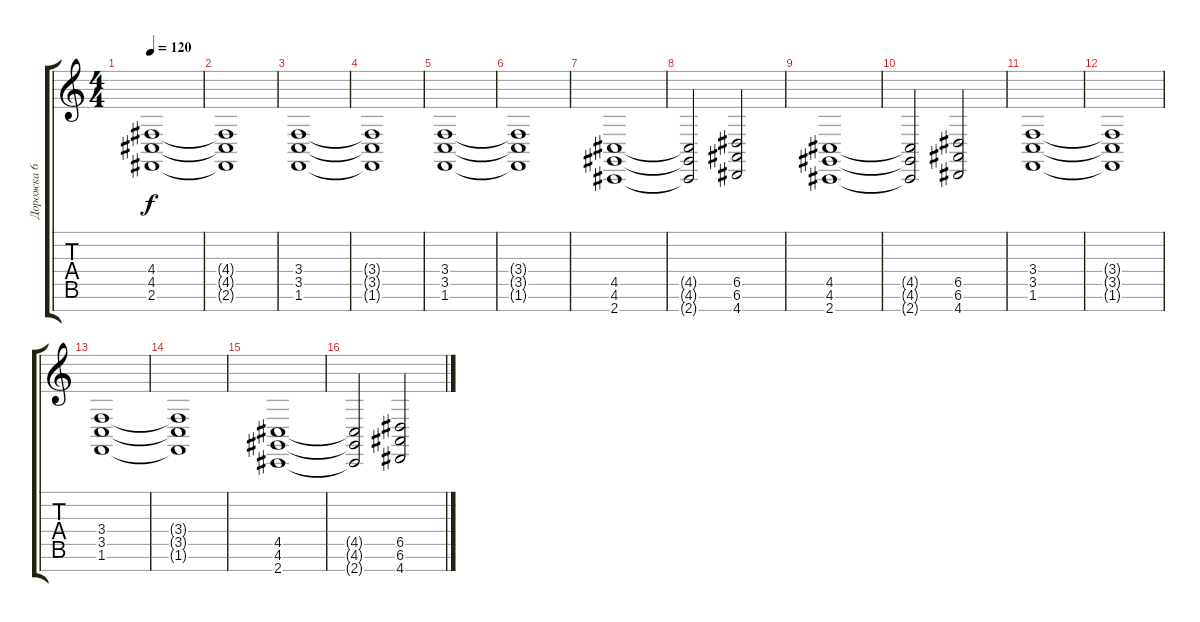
\track ("Дорожка 6" "Дорожка 6") {instrument stringensemble1}
\staff {score tabs}
\tuning (E4 B3 G3 D3 A2 E2 B1) {hide}
\ts (4 4)
\tempo 120
\clef g2
\ks c
(4.4 4.5 2.6).1{dy f} |
(4.4{t} 4.5{t} 2.6{t}).1 |
(3.4 3.5 1.6).1 |
(3.4{t} 3.5{t} 1.6{t}).1 |
(3.4 3.5 1.6).1 |
(3.4{t} 3.5{t} 1.6{t}).1 |
(4.5 4.6 2.7).1 |
(4.5{t} 4.6{t} 2.7{t}).2 (6.5 6.6 4.7).2 |
(4.5 4.6 2.7).1 |
(4.5{t} 4.6{t} 2.7{t}).2 (6.5 6.6 4.7).2 |
(3.4 3.5 1.6).1 |
(3.4{t} 3.5{t} 1.6{t}).1 |
(3.4 3.5 1.6).1 |
(3.4{t} 3.5{t} 1.6{t}).1 |
(4.5 4.6 2.7).1 |
(4.5{t} 4.6{t} 2.7{t}).2 (6.5 6.6 4.7).2
